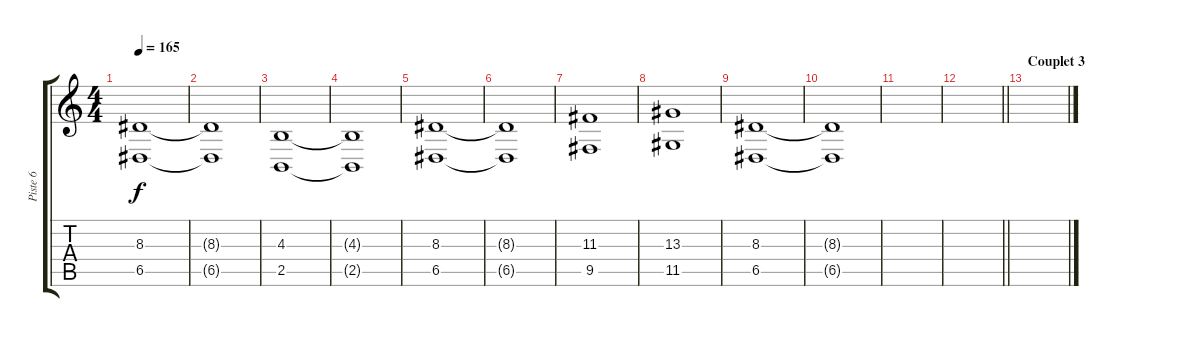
\track ("Piste 6" "Piste 6") {instrument pad8sweep}
\staff {score tabs}
\tuning (E4 B3 G3 D3 A2 E2) {hide}
\ts (4 4)
\tempo 165
\clef g2
\ks c
(8.3 6.5).1{dy f} |
(8.3{t} 6.5{t}).1 |
(4.3 2.5).1 |
(4.3{t} 2.5{t}).1 |
(8.3 6.5).1 |
(8.3{t} 6.5{t}).1 |
(11.3 9.5).1 |
(13.3 11.5).1 |
(8.3 6.5).1 |
(8.3{t} 6.5{t}).1 |
|
\barLineRight lightlight
|
\section ("" "Couplet 3")
